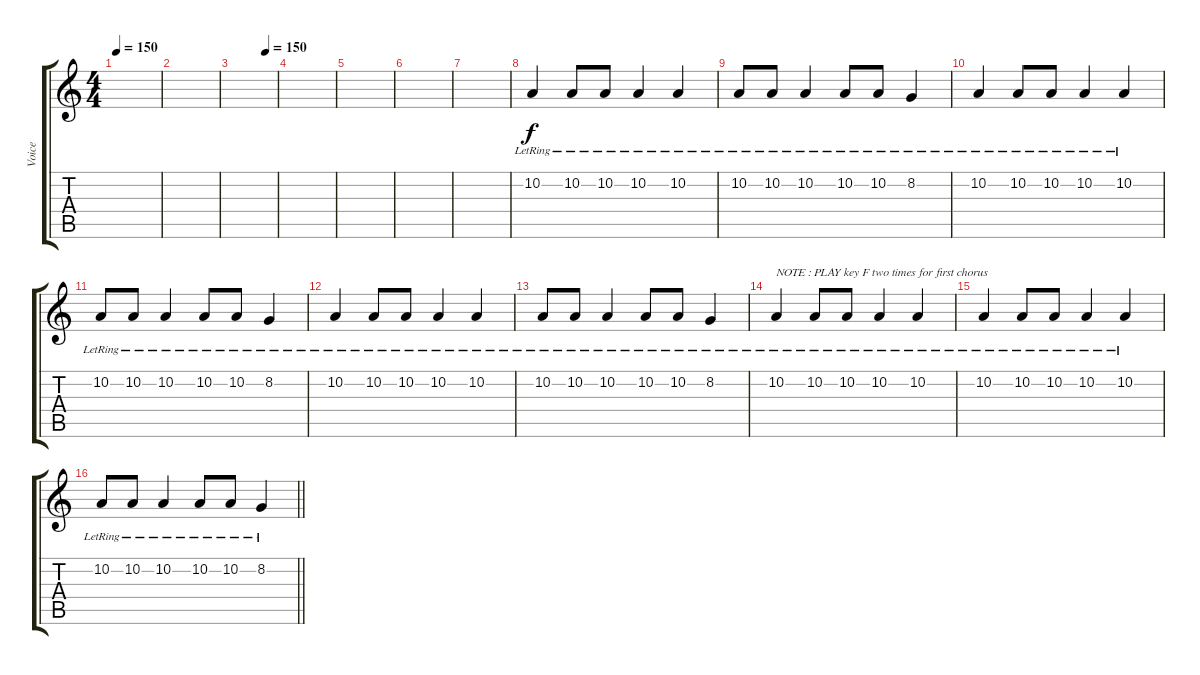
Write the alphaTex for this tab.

\track ("Voice" "Voice") {instrument fx4atmosphere}
\staff {score tabs}
\tuning (E4 B3 G3 D3 A2 E2) {hide}
\ts (4 4)
\tempo 150
\clef g2
\ks c
|
|
\tempo (150 0.75)
|
|
|
|
|
10.2{lr}.4 10.2{lr}.8 10.2{lr}.8 10.2{lr}.4 10.2{lr}.4 |
10.2{lr}.8 10.2{lr}.8 10.2{lr}.4 10.2{lr}.8 10.2{lr}.8 8.2{lr}.4 |
10.2{lr}.4 10.2{lr}.8 10.2{lr}.8 10.2{lr}.4 10.2{lr}.4 |
10.2{lr}.8 10.2{lr}.8 10.2{lr}.4 10.2{lr}.8 10.2{lr}.8 8.2{lr}.4 |
10.2{lr}.4 10.2{lr}.8 10.2{lr}.8 10.2{lr}.4 10.2{lr}.4 |
10.2{lr}.8 10.2{lr}.8 10.2{lr}.4 10.2{lr}.8 10.2{lr}.8 8.2{lr}.4 |
10.2{lr}.4{txt "NOTE : PLAY key F two times for first chorus"} 10.2{lr}.8 10.2{lr}.8 10.2{lr}.4 10.2{lr}.4 |
10.2{lr}.4 10.2{lr}.8 10.2{lr}.8 10.2{lr}.4 10.2{lr}.4 |
\barLineRight lightlight
10.2{lr}.8 10.2{lr}.8 10.2{lr}.4 10.2{lr}.8 10.2{lr}.8 8.2{lr}.4
